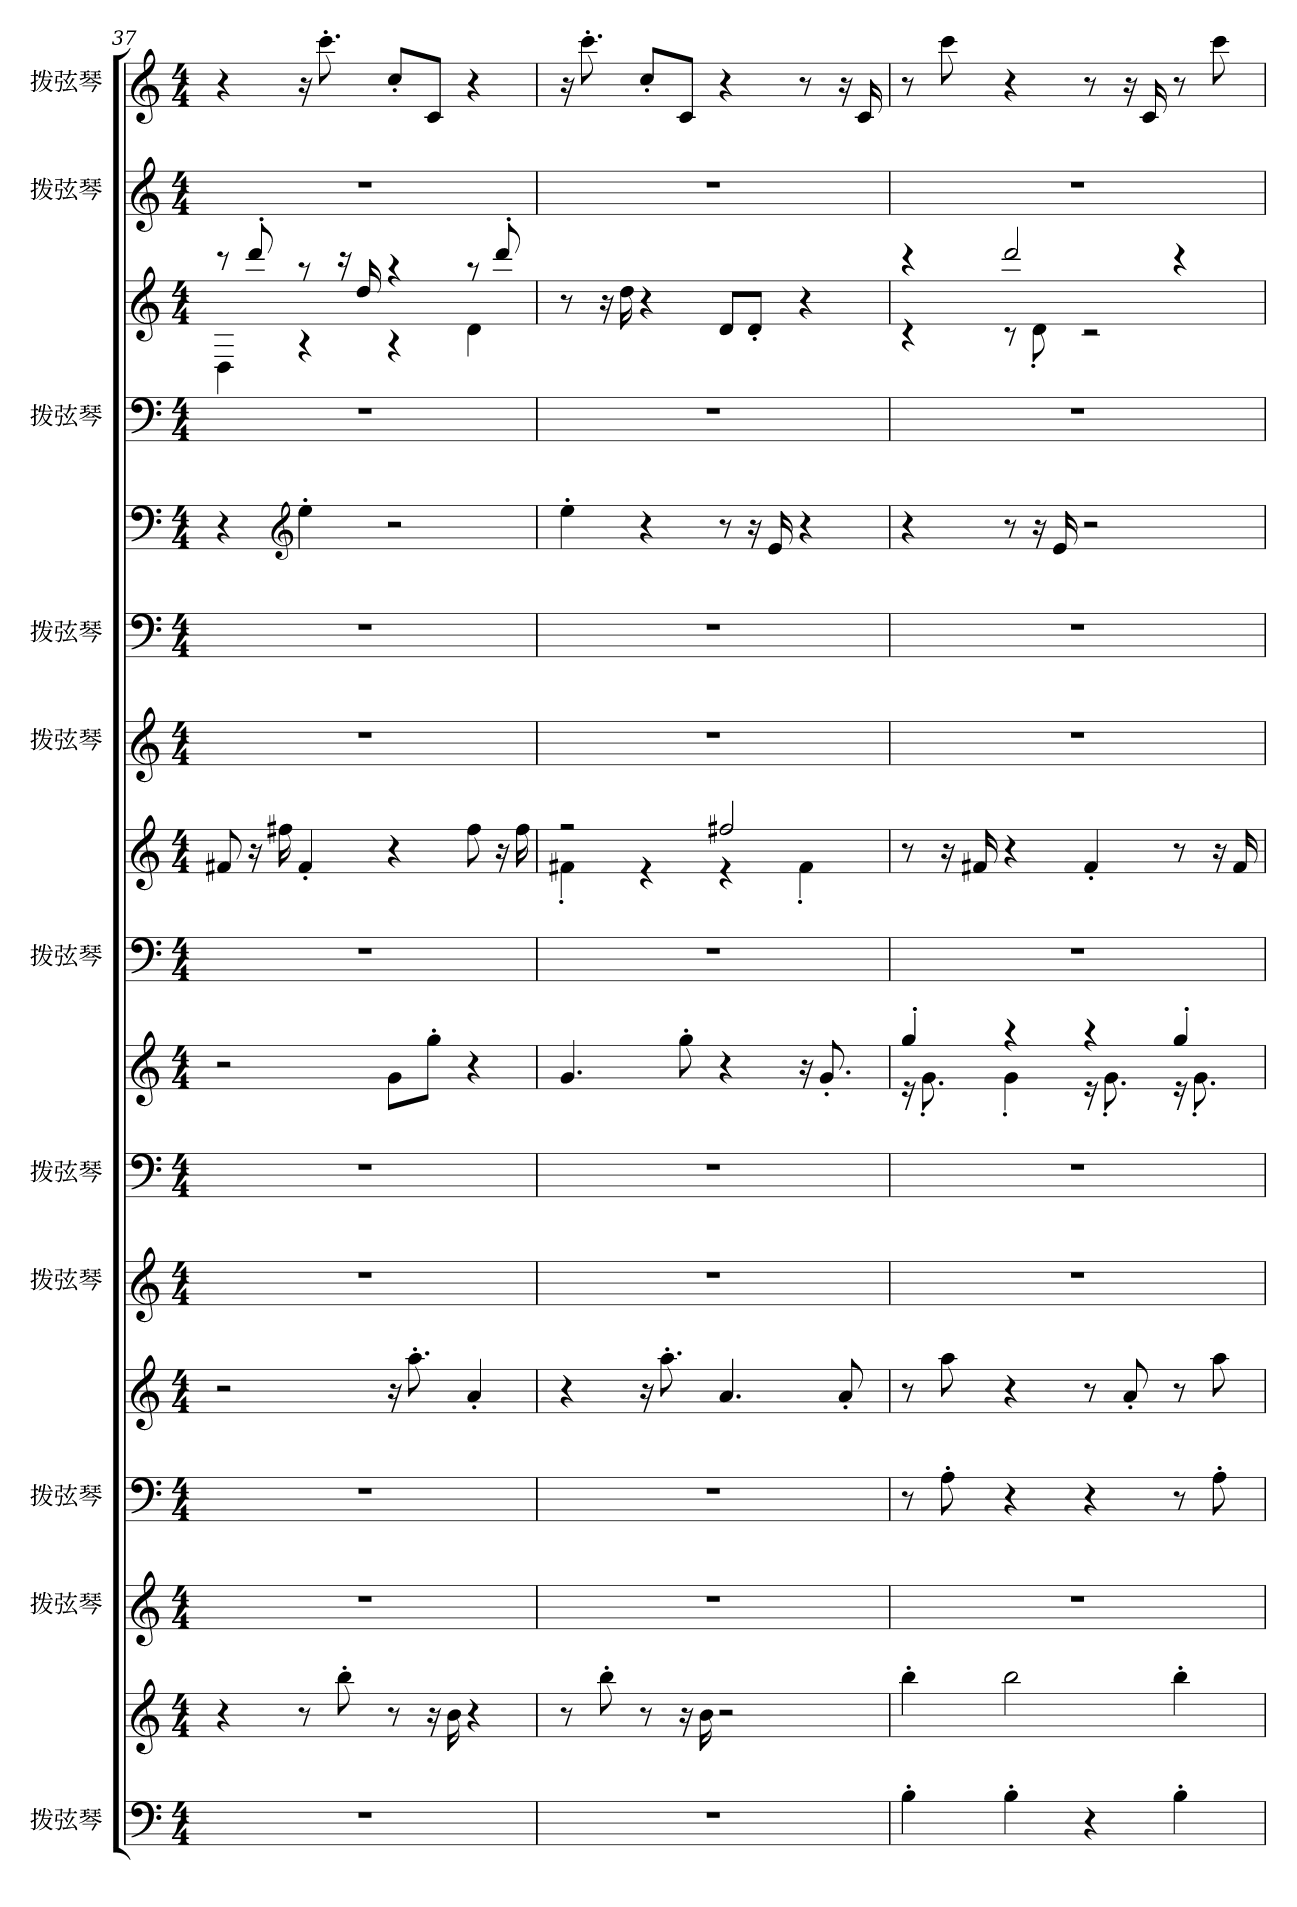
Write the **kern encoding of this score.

**kern	**kern	**kern	**kern	**kern	**kern	**kern	**kern	**kern	**kern	**kern	**kern	**kern	**kern	**kern	**kern	**kern
*part11	*part11	*part10	*part9	*part9	*part8	*part7	*part7	*part6	*part6	*part5	*part4	*part4	*part3	*part3	*part2	*part1
*staff17	*staff16	*staff15	*staff14	*staff13	*staff12	*staff11	*staff10	*staff9	*staff8	*staff7	*staff6	*staff5	*staff4	*staff3	*staff2	*staff1
*I"拨弦琴	*	*I"拨弦琴	*I"拨弦琴	*	*I"拨弦琴	*I"拨弦琴	*	*I"拨弦琴	*	*I"拨弦琴	*I"拨弦琴	*	*I"拨弦琴	*	*I"拨弦琴	*I"拨弦琴
*clefF4	*clefG2	*clefG2	*clefF4	*clefG2	*clefG2	*clefF4	*clefG2	*clefF4	*clefG2	*clefG2	*clefF4	*clefF4	*clefF4	*clefG2	*clefG2	*clefG2
*k[]	*k[]	*k[]	*k[]	*k[]	*k[]	*k[]	*k[]	*k[]	*k[]	*k[]	*k[]	*k[]	*k[]	*k[]	*k[]	*k[]
*M4/4	*M4/4	*M4/4	*M4/4	*M4/4	*M4/4	*M4/4	*M4/4	*M4/4	*M4/4	*M4/4	*M4/4	*M4/4	*M4/4	*M4/4	*M4/4	*M4/4
=37	=37	=37	=37	=37	=37	=37	=37	=37	=37	=37	=37	=37	=37	=37	=37	=37
*	*	*	*	*	*	*	*	*	*	*	*	*	*	*^	*	*
1r	4r	1r	1r	2r	1r	1r	2r	1r	8f#X/	1r	1r	4r	1r	8r	4D\	1r	4r
.	.	.	.	.	.	.	.	.	16r	.	.	.	.	8ddd'/	.	.	.
.	.	.	.	.	.	.	.	.	16ff#X\	.	.	.	.	.	.	.	.
*	*	*	*	*	*	*	*	*	*	*	*	*clefG2	*	*	*	*	*
.	8r	.	.	.	.	.	.	.	4f#'/	.	.	4ee'\	.	8r	4r	.	16r
.	.	.	.	.	.	.	.	.	.	.	.	.	.	.	.	.	8.ccc'\
.	8bb'\	.	.	.	.	.	.	.	.	.	.	.	.	16r	.	.	.
.	.	.	.	.	.	.	.	.	.	.	.	.	.	16dd/	.	.	.
.	8r	.	.	16r	.	.	8g\L	.	4r	.	.	2r	.	4r	4r	.	8cc'/L
.	.	.	.	8.aa'\	.	.	.	.	.	.	.	.	.	.	.	.	.
.	16r	.	.	.	.	.	8gg'\J	.	.	.	.	.	.	.	.	.	8c/J
.	16b\	.	.	.	.	.	.	.	.	.	.	.	.	.	.	.	.
.	4r	.	.	4a'/	.	.	4r	.	8ff#\	.	.	.	.	8r	4d\	.	4r
.	.	.	.	.	.	.	.	.	16r	.	.	.	.	8ddd'/	.	.	.
.	.	.	.	.	.	.	.	.	16ff#\	.	.	.	.	.	.	.	.
*	*	*	*	*	*	*	*	*	*	*	*	*	*	*v	*v	*	*
!!LO:PB:g=z
=38	=38	=38	=38	=38	=38	=38	=38	=38	=38	=38	=38	=38	=38	=38	=38	=38
*	*	*	*	*	*	*	*	*	*^	*	*	*	*	*	*	*
1r	8r	1r	1r	4r	1r	1r	4.g/	1r	2r	4f#X'\	1r	1r	4ee'\	1r	8r	1r	16r
.	.	.	.	.	.	.	.	.	.	.	.	.	.	.	.	.	8.ccc'\
.	8bb'\	.	.	.	.	.	.	.	.	.	.	.	.	.	16r	.	.
.	.	.	.	.	.	.	.	.	.	.	.	.	.	.	16dd\	.	.
.	8r	.	.	16r	.	.	.	.	.	4r	.	.	4r	.	4r	.	8cc'/L
.	.	.	.	8.aa'\	.	.	.	.	.	.	.	.	.	.	.	.	.
.	16r	.	.	.	.	.	8gg'\	.	.	.	.	.	.	.	.	.	8c/J
.	16b\	.	.	.	.	.	.	.	.	.	.	.	.	.	.	.	.
.	2r	.	.	4.a/	.	.	4r	.	2ff#X/	4r	.	.	8r	.	8d/L	.	4r
.	.	.	.	.	.	.	.	.	.	.	.	.	16r	.	8d'/J	.	.
.	.	.	.	.	.	.	.	.	.	.	.	.	16e/	.	.	.	.
.	.	.	.	.	.	.	16r	.	.	4f#'\	.	.	4r	.	4r	.	8r
.	.	.	.	.	.	.	8.g'/	.	.	.	.	.	.	.	.	.	.
.	.	.	.	8a'/	.	.	.	.	.	.	.	.	.	.	.	.	16r
.	.	.	.	.	.	.	.	.	.	.	.	.	.	.	.	.	16c/
*	*	*	*	*	*	*	*	*	*v	*v	*	*	*	*	*	*	*
=39	=39	=39	=39	=39	=39	=39	=39	=39	=39	=39	=39	=39	=39	=39	=39	=39
*	*	*	*	*	*	*	*^	*	*	*	*	*	*	*^	*	*
4B'\	4bb'\	1r	8r	8r	1r	1r	4gg'/	16r	1r	8r	1r	1r	4r	1r	4r	4r	1r	8r
.	.	.	.	.	.	.	.	8.g'\	.	.	.	.	.	.	.	.	.	.
.	.	.	8A'\	8aa\	.	.	.	.	.	16r	.	.	.	.	.	.	.	8ccc\
.	.	.	.	.	.	.	.	.	.	16f#X/	.	.	.	.	.	.	.	.
4B'\	2bb\	.	4r	4r	.	.	4r	4g'\	.	4r	.	.	8r	.	2ddd/	8r	.	4r
.	.	.	.	.	.	.	.	.	.	.	.	.	16r	.	.	8d'\	.	.
.	.	.	.	.	.	.	.	.	.	.	.	.	16e/	.	.	.	.	.
4r	.	.	4r	8r	.	.	4r	16r	.	4f#'/	.	.	2r	.	.	2r	.	8r
.	.	.	.	.	.	.	.	8.g'\	.	.	.	.	.	.	.	.	.	.
.	.	.	.	8a'/	.	.	.	.	.	.	.	.	.	.	.	.	.	16r
.	.	.	.	.	.	.	.	.	.	.	.	.	.	.	.	.	.	16c/
4B'\	4bb'\	.	8r	8r	.	.	4gg'/	16r	.	8r	.	.	.	.	4r	.	.	8r
.	.	.	.	.	.	.	.	8.g'\	.	.	.	.	.	.	.	.	.	.
.	.	.	8A'\	8aa\	.	.	.	.	.	16r	.	.	.	.	.	.	.	8ccc\
.	.	.	.	.	.	.	.	.	.	16f#/	.	.	.	.	.	.	.	.
*	*	*	*	*	*	*	*v	*v	*	*	*	*	*	*	*v	*v	*	*
=	=	=	=	=	=	=	=	=	=	=	=	=	=	=	=	=
*-	*-	*-	*-	*-	*-	*-	*-	*-	*-	*-	*-	*-	*-	*-	*-	*-
